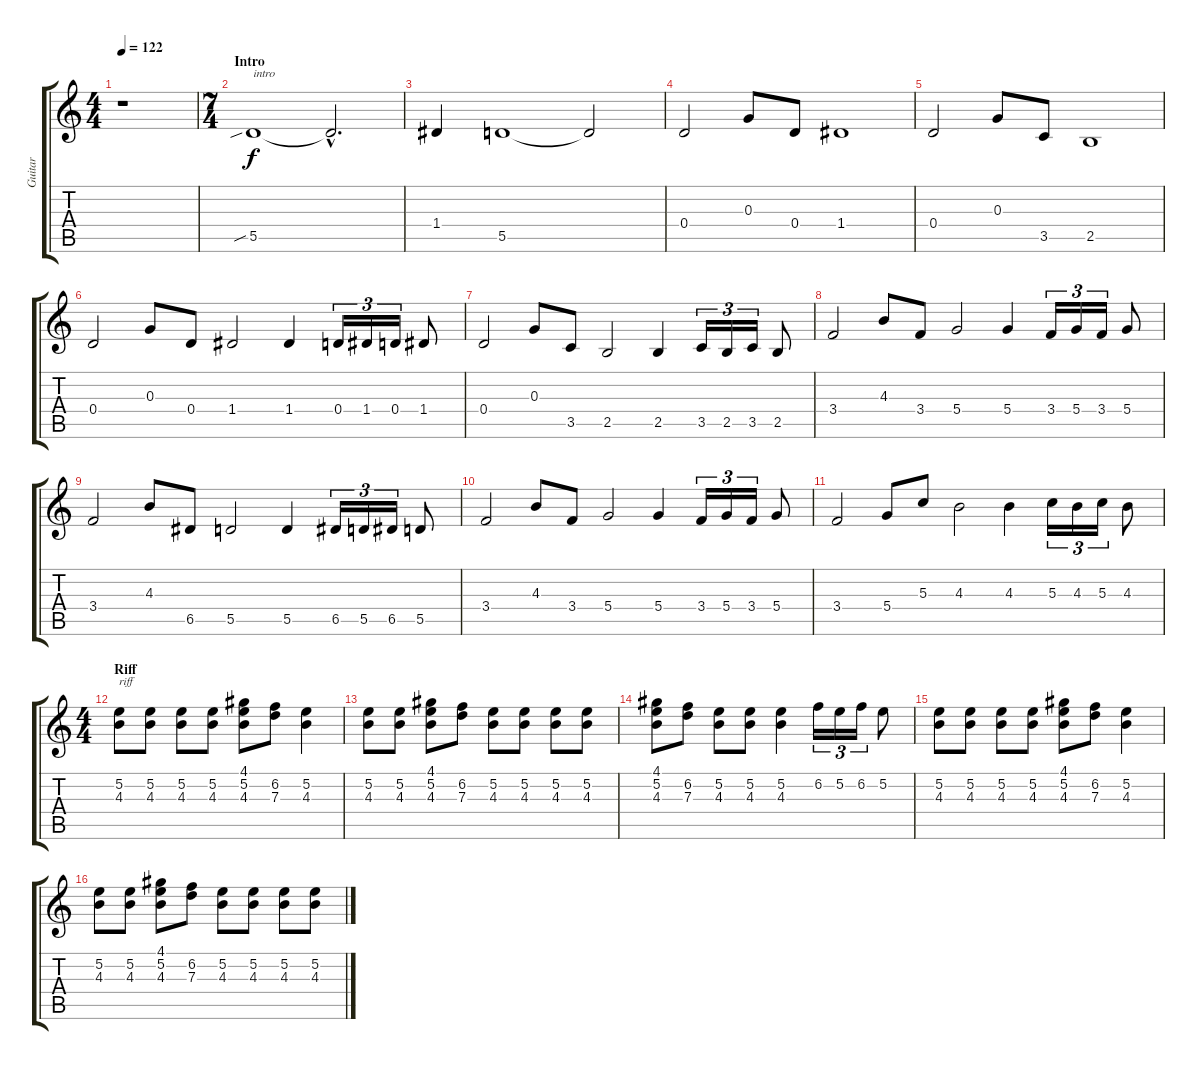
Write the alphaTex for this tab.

\track ("Guitar" "Guitar") {instrument distortionguitar}
\staff {score tabs}
\tuning (E4 B3 G3 D3 A2 E2) {hide}
\ts (4 4)
\tempo 122
\clef g2
\ks c
r.1{dy f instrument distortionguitar} |
\ts (7 4)
\section ("" "Intro")
5.5{sib}.1{txt "intro"} 5.5{hac t}.2{d} |
1.4.4 5.5.1 5.5{t}.2 |
0.4.2 0.3.8 0.4.8 1.4.1 |
0.4.2 0.3.8 3.5.8 2.5.1 |
0.4.2 0.3.8 0.4.8 1.4.2 1.4.4 0.4.16{tu (3 2)} 1.4.16{tu (3 2)} 0.4.16{tu (3 2)} 1.4.8 |
0.4.2 0.3.8 3.5.8 2.5.2 2.5.4 3.5.16{tu (3 2)} 2.5.16{tu (3 2)} 3.5.16{tu (3 2)} 2.5.8 |
3.4.2 4.3.8 3.4.8 5.4.2 5.4.4 3.4.16{tu (3 2)} 5.4.16{tu (3 2)} 3.4.16{tu (3 2)} 5.4.8 |
3.4.2 4.3.8 6.5.8 5.5.2 5.5.4 6.5.16{tu (3 2)} 5.5.16{tu (3 2)} 6.5.16{tu (3 2)} 5.5.8 |
3.4.2 4.3.8 3.4.8 5.4.2 5.4.4 3.4.16{tu (3 2)} 5.4.16{tu (3 2)} 3.4.16{tu (3 2)} 5.4.8 |
3.4.2 5.4.8 5.3.8 4.3.2 4.3.4 5.3.16{tu (3 2)} 4.3.16{tu (3 2)} 5.3.16{tu (3 2)} 4.3.8 |
\ts (4 4)
\section ("" "Riff")
(5.2 4.3).8{txt "riff"} (5.2 4.3).8 (5.2 4.3).8 (5.2 4.3).8 (4.1 5.2 4.3).8 (6.2 7.3).8 (5.2 4.3).4 |
(5.2 4.3).8 (5.2 4.3).8 (4.1 5.2 4.3).8 (6.2 7.3).8 (5.2 4.3).8 (5.2 4.3).8 (5.2 4.3).8 (5.2 4.3).8 |
(4.1 5.2 4.3).8 (6.2 7.3).8 (5.2 4.3).8 (5.2 4.3).8 (5.2 4.3).4 6.2.16{tu (3 2)} 5.2.16{tu (3 2)} 6.2.16{tu (3 2)} 5.2.8 |
(5.2 4.3).8 (5.2 4.3).8 (5.2 4.3).8 (5.2 4.3).8 (4.1 5.2 4.3).8 (6.2 7.3).8 (5.2 4.3).4 |
(5.2 4.3).8 (5.2 4.3).8 (4.1 5.2 4.3).8 (6.2 7.3).8 (5.2 4.3).8 (5.2 4.3).8 (5.2 4.3).8 (5.2 4.3).8
